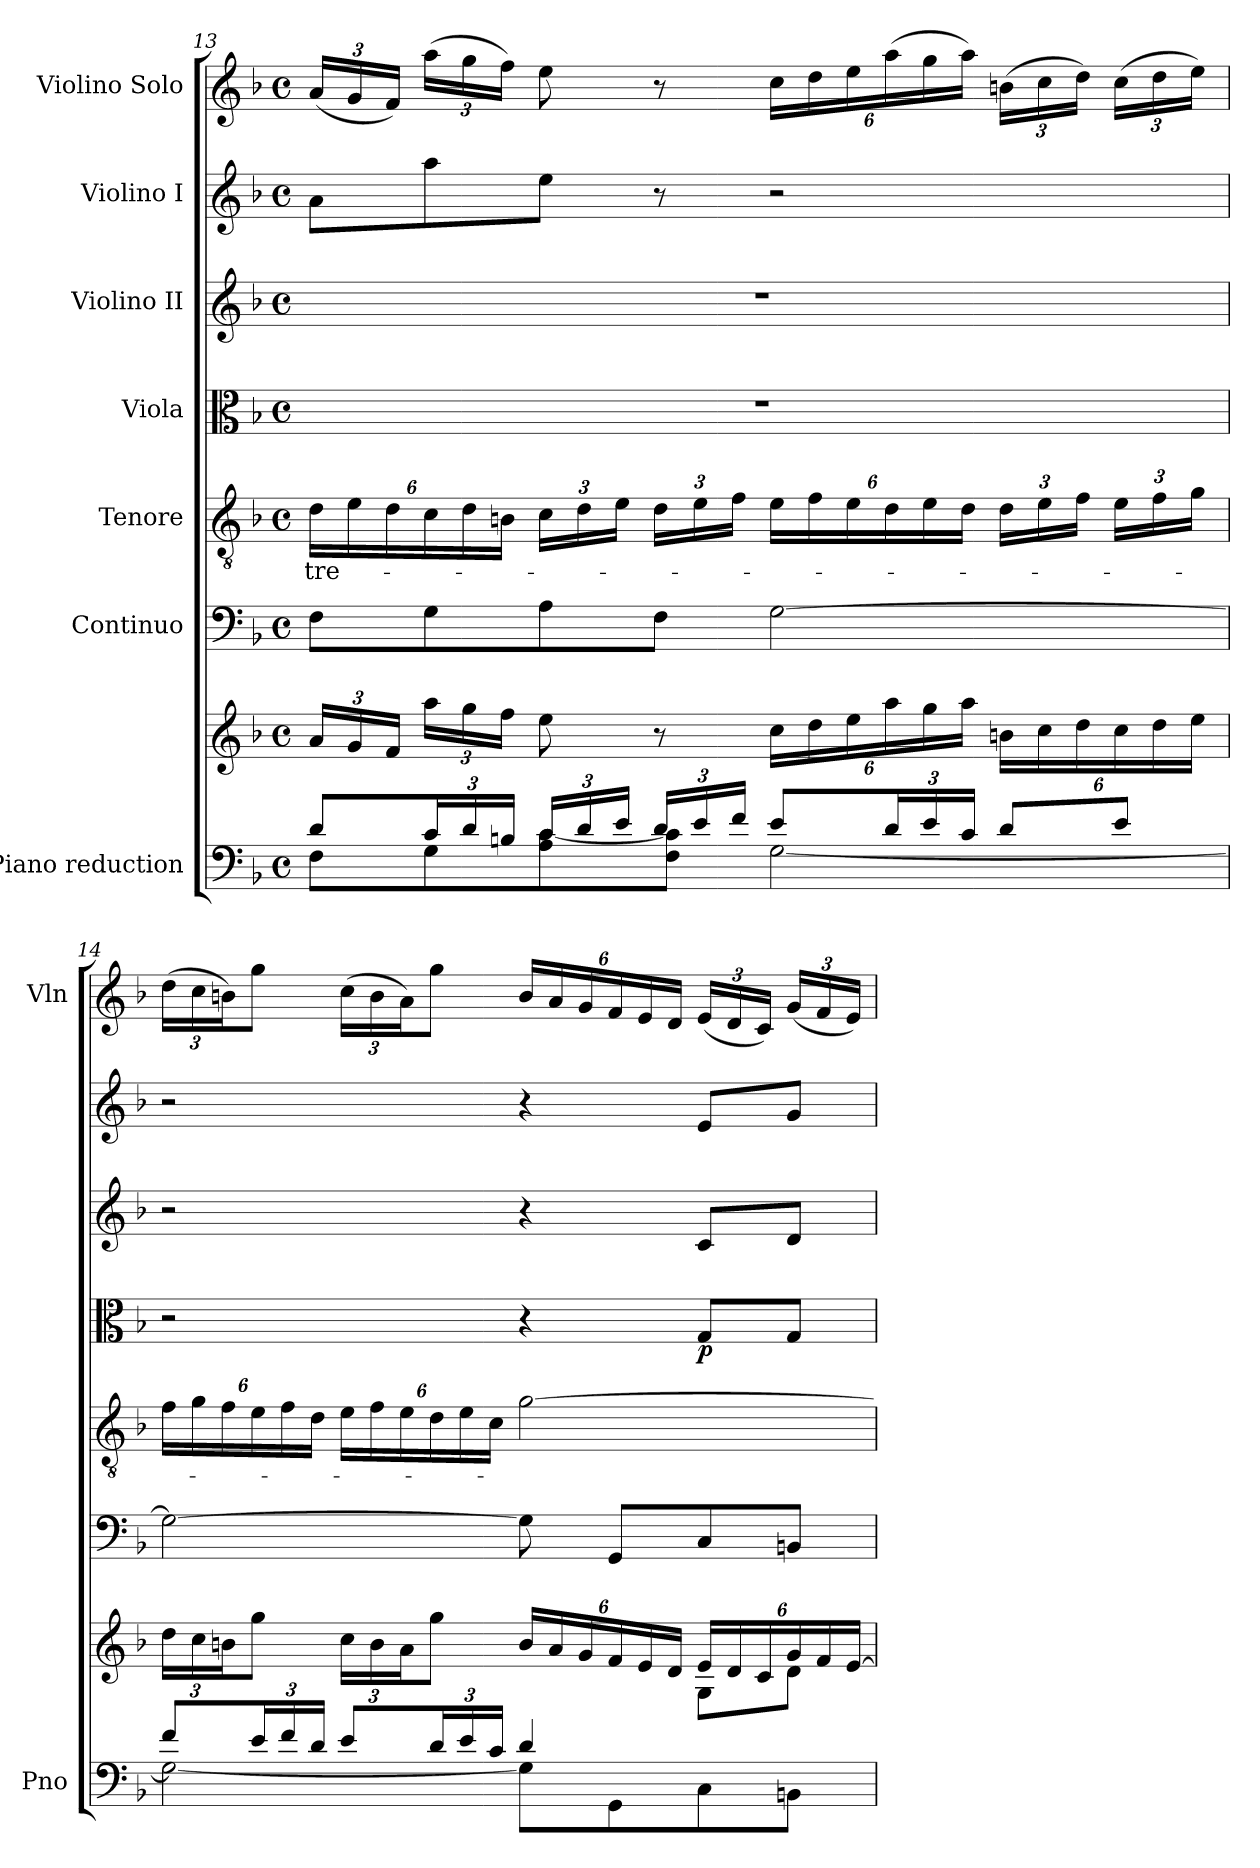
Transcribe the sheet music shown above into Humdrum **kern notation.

**kern	**kern	**kern	**kern	**text	**kern	**dynam	**kern	**kern	**kern
*part7	*part7	*part6	*part5	*part5	*part4	*part4	*part3	*part2	*part1
*staff8	*staff7	*staff6	*staff5	*staff5	*staff4	*staff4	*staff3	*staff2	*staff1
*I"Piano reduction	*	*I"Continuo	*I"Tenore	*	*I"Viola	*	*I"Violino II	*I"Violino I	*I"Violino Solo
*I'Pno	*	*	*	*	*	*	*	*	*I'Vln
*clefF4	*clefG2	*clefF4	*clefGv2	*	*clefC3	*	*clefG2	*clefG2	*clefG2
*k[b-]	*k[b-]	*k[b-]	*k[b-]	*	*k[b-]	*	*k[b-]	*k[b-]	*k[b-]
*M4/4	*M4/4	*M4/4	*M4/4	*	*M4/4	*	*M4/4	*M4/4	*M4/4
*met(c)	*met(c)	*met(c)	*met(c)	*	*met(c)	*	*met(c)	*met(c)	*met(c)
=13	=13	=13	=13	=13	=13	=13	=13	=13	=13
*^	*	*	*	*	*	*	*	*	*
*	*	*Xbrackettup	*	*	*	*	*	*	*	*
!	!	!	!	!	!LO:LY:b	!	!	!	!	!
*	*	*	*	*	*	*	*	*	*	*Xbrackettup
8d/L	8F\L	24a/LL	8F\L	24d\LL	tre-	1r	.	1r	8a\L	(24a/LL
.	.	24g/	.	24e\	.	.	.	.	.	24g/
.	.	24f/JJ	.	24d\	.	.	.	.	.	24f/JJ)
*Xbrackettup	*	*	*	*	*	*	*	*	*	*
24c/L	8G\	24aa\LL	8G\	24c\	.	.	.	.	8aa\	(24aa\LL
24d/	.	24gg\	.	24d\	.	.	.	.	.	24gg\
24Bn/JJ	.	24ff\JJ	.	24Bn\JJ	.	.	.	.	.	24ff\JJ)
*	*	*	*	*Xbrackettup	*	*	*	*	*	*
24c/LL	8A\ [8c\	8ee\	8A\	24c\LL	.	.	.	.	8ee\J	8ee\
24d/	.	.	.	24d\	.	.	.	.	.	.
24e/JJ	.	.	.	24e\JJ	.	.	.	.	.	.
24d/LL	8F\ 8c\]J	8r	8F\J	24d\LL	.	.	.	.	8r	8r
24e/	.	.	.	24e\	.	.	.	.	.	.
24f/JJ	.	.	.	24f\JJ	.	.	.	.	.	.
*	*	*brackettup	*	*brackettup	*	*	*	*	*	*brackettup
8e/L	[2G\	24cc\LL	[2G\	24e\LL	.	.	.	.	2r	24cc\LL
.	.	24dd\	.	24f\	.	.	.	.	.	24dd\
.	.	24ee\	.	24e\	.	.	.	.	.	24ee\
24d/L	.	24aa\	.	24d\	.	.	.	.	.	(24aa\
24e/	.	24gg\	.	24e\	.	.	.	.	.	24gg\
24c/JJ	.	24aa\JJ	.	24d\JJ	.	.	.	.	.	24aa\JJ)
*	*	*	*	*Xbrackettup	*	*	*	*	*	*Xbrackettup
8d/L	.	24bn\LL	.	24d\LL	.	.	.	.	.	(24bn\LL
.	.	24cc\	.	24e\	.	.	.	.	.	24cc\
.	.	24dd\	.	24f\JJ	.	.	.	.	.	24dd\JJ)
8e/J	.	24cc\	.	24e\LL	.	.	.	.	.	(24cc\LL
.	.	24dd\	.	24f\	.	.	.	.	.	24dd\
.	.	24ee\JJ	.	24g\JJ	.	.	.	.	.	24ee\JJ)
=14	=14	=14	=14	=14	=14	=14	=14	=14	=14	=14
*	*	*Xbrackettup	*	*brackettup	*	*	*	*	*	*
*	*	*^	*	*	*	*	*	*	*	*
8f/L	2G\_	24dd\LL	2.ryy	2G\_	24f\LL	.	2r	.	2r	2r	(24dd\LL
.	.	24cc\	.	.	24g\	.	.	.	.	.	24cc\
.	.	24bn\J	.	.	24f\	.	.	.	.	.	24bn\J)
24e/L	.	8gg\J	.	.	24e\	.	.	.	.	.	8gg\J
24f/	.	.	.	.	24f\	.	.	.	.	.	.
24d/JJ	.	.	.	.	24d\JJ	.	.	.	.	.	.
8e/L	.	24cc\LL	.	.	24e\LL	.	.	.	.	.	(24cc\LL
.	.	24b\	.	.	24f\	.	.	.	.	.	24b\
.	.	24a\J	.	.	24e\	.	.	.	.	.	24a\J)
24d/L	.	8gg\J	.	.	24d\	.	.	.	.	.	8gg\J
24e/	.	.	.	.	24e\	.	.	.	.	.	.
24c/JJ	.	.	.	.	24c\JJ	.	.	.	.	.	.
*	*	*brackettup	*	*	*	*	*	*	*	*	*brackettup
4d/	8G\L]	24b/LL	.	8G\]	[2g\	.	4r	.	4r	4r	24b/LL
.	.	24a/	.	.	.	.	.	.	.	.	24a/
.	.	24g/	.	.	.	.	.	.	.	.	24g/
.	8GG\	24f/	.	8GG/L	.	.	.	.	.	.	24f/
.	.	24e/	.	.	.	.	.	.	.	.	24e/
.	.	24d/JJ	.	.	.	.	.	.	.	.	24d/JJ
*	*	*	*	*	*	*	*	*	*	*	*Xbrackettup
!	!	!	!	!	!	!	!	!LO:DY:b	!	!	!
4ryy	8C\	24e/LL	8G\L	8C/	.	.	8G/L	p	8c/L	8e/L	(24e/LL
.	.	24d/	.	.	.	.	.	.	.	.	24d/
.	.	24c/	.	.	.	.	.	.	.	.	24c/JJ)
.	8BBn\J	24g/	8d\J	8BBn/J	.	.	8G/J	.	8d/J	8g/J	(24g/LL
.	.	24f/	.	.	.	.	.	.	.	.	24f/
.	.	[<24e/JJ	.	.	.	.	.	.	.	.	24e/JJ)
*v	*v	*	*	*	*	*	*	*	*	*	*
*	*v	*v	*	*	*	*	*	*	*	*
=	=	=	=	=	=	=	=	=	=
*-	*-	*-	*-	*-	*-	*-	*-	*-	*-
